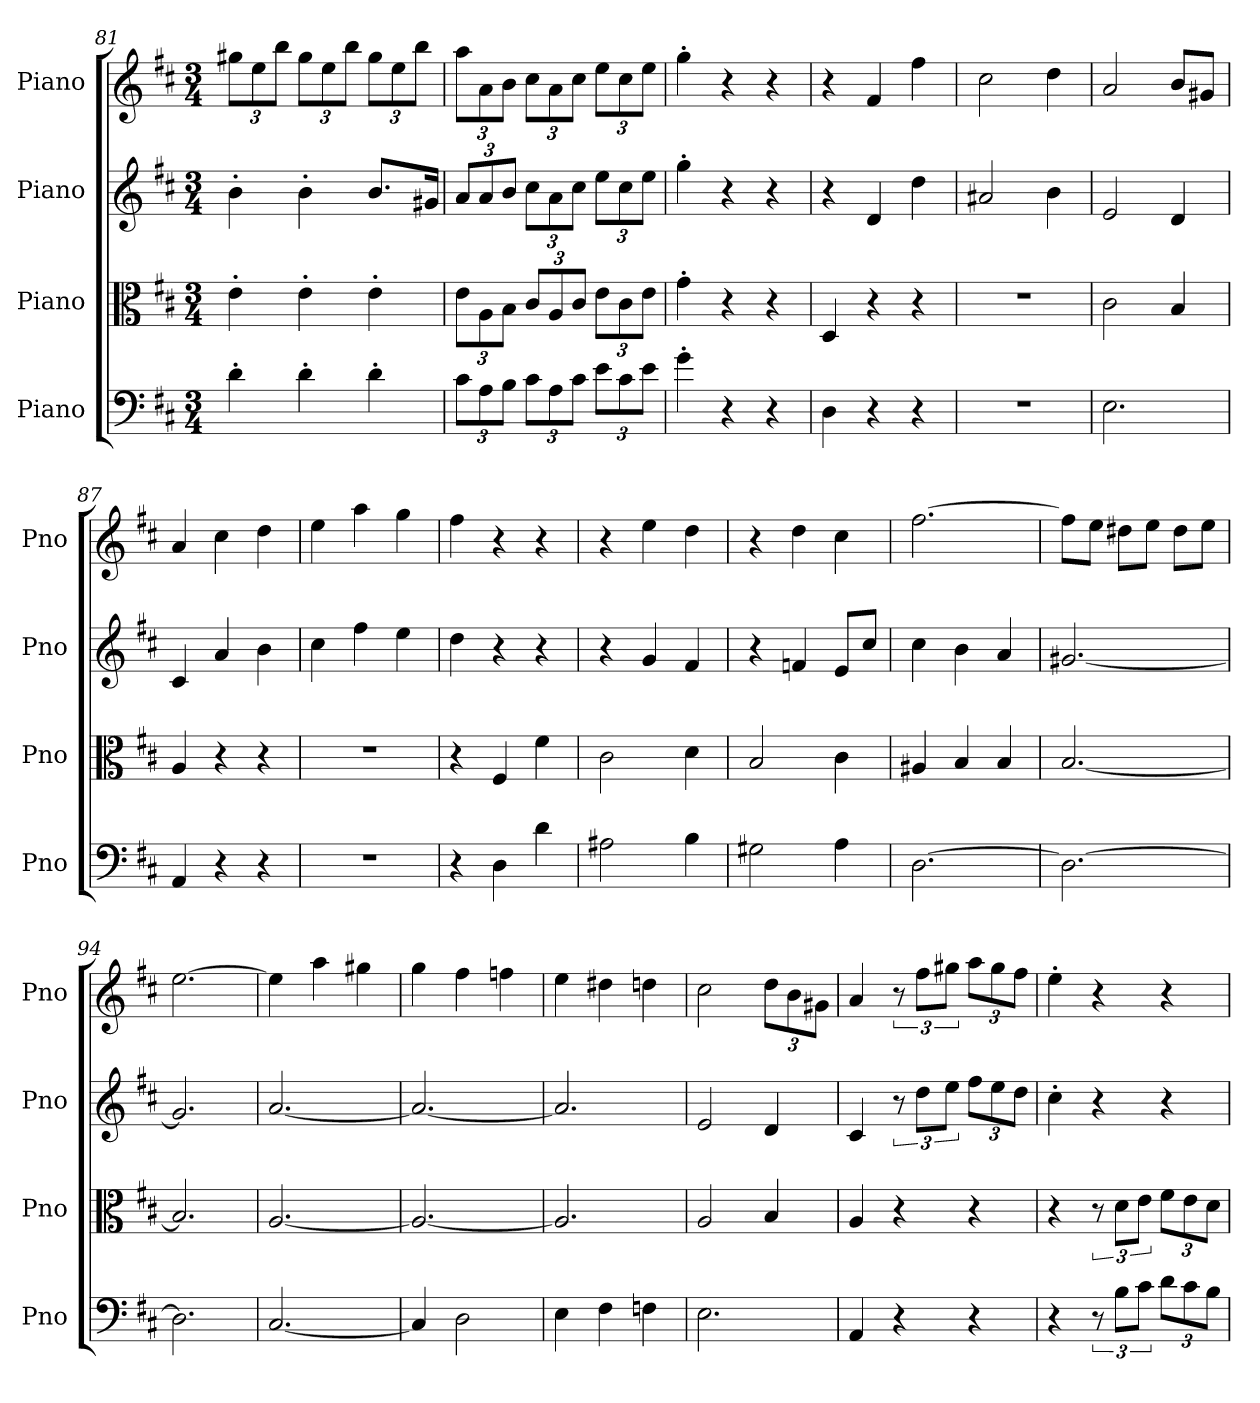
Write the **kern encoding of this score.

**kern	**kern	**kern	**kern
*part4	*part3	*part2	*part1
*staff4	*staff3	*staff2	*staff1
*I"Piano	*I"Piano	*I"Piano	*I"Piano
*I'Pno	*I'Pno	*I'Pno	*I'Pno
*clefF4	*clefC3	*clefG2	*clefG2
*k[f#c#]	*k[f#c#]	*k[f#c#]	*k[f#c#]
*M3/4	*M3/4	*M3/4	*M3/4
*	*	*	*Xbrackettup
=81	=81	=81	=81
4d'\	4e'\	4b'\	12gg#X\L
.	.	.	12ee\
.	.	.	12bb\J
4d'\	4e'\	4b'\	12gg#\L
.	.	.	12ee\
.	.	.	12bb\J
4d'\	4e'\	8.b/L	12gg#\L
.	.	.	12ee\
.	.	.	12bb\J
.	.	16g#X/Jk	.
=82	=82	=82	=82
*Xbrackettup	*Xbrackettup	*Xbrackettup	*
12c#\L	12e\L	12a/L	12aa\L
12A\	12A\	12a/	12a\
12B\J	12B\J	12b/J	12b\J
12c#\L	12c#/L	12cc#\L	12cc#\L
12A\	12A/	12a\	12a\
12c#\J	12c#/J	12cc#\J	12cc#\J
12e\L	12e\L	12ee\L	12ee\L
12c#\	12c#\	12cc#\	12cc#\
12e\J	12e\J	12ee\J	12ee\J
=83	=83	=83	=83
4g'\	4g'\	4gg'\	4gg'\
4r	4r	4r	4r
4r	4r	4r	4r
!!LO:PB:g=z
=84	=84	=84	=84
4D\	4D/	4r	4r
4r	4r	4d/	4f#/
4r	4r	4dd\	4ff#\
=85	=85	=85	=85
2.r	2.r	2a#X/	2cc#\
.	.	4b\	4dd\
=86	=86	=86	=86
2.E\	2c#\	2e/	2a/
.	4B/	4d/	8b/L
.	.	.	8g#X/J
=87	=87	=87	=87
4AA/	4A/	4c#/	4a/
4r	4r	4a/	4cc#\
4r	4r	4b\	4dd\
=88	=88	=88	=88
2.r	2.r	4cc#\	4ee\
.	.	4ff#\	4aa\
.	.	4ee\	4gg\
=89	=89	=89	=89
4r	4r	4dd\	4ff#\
4D\	4F#/	4r	4r
4d\	4f#\	4r	4r
=90	=90	=90	=90
2A#X\	2c#\	4r	4r
.	.	4g/	4ee\
4B\	4d\	4f#/	4dd\
=91	=91	=91	=91
2G#X\	2B/	4r	4r
.	.	4fn/	4dd\
4A\	4c#\	8e/L	4cc#\
.	.	8cc#/J	.
=92	=92	=92	=92
[2.D\	4A#X/	4cc#\	[2.ff#\
.	4B/	4b\	.
.	4B/	4a/	.
!!LO:LB:g=z
=93	=93	=93	=93
2.D\_	[2.B/	[2.g#X/	8ff#\L]
.	.	.	8ee\J
.	.	.	8dd#X\L
.	.	.	8ee\J
.	.	.	8dd#\L
.	.	.	8ee\J
=94	=94	=94	=94
2.D\]	2.B/]	2.g#/]	[2.ee\
=95	=95	=95	=95
[2.C#/	[2.A/	[2.a/	4ee\]
.	.	.	4aa\
.	.	.	4gg#X\
=96	=96	=96	=96
4C#/]	2.A/_	2.a/_	4gg\
2D\	.	.	4ff#\
.	.	.	4ffn\
=97	=97	=97	=97
4E\	2.A/]	2.a/]	4ee\
4F#\	.	.	4dd#X\
4Fn\	.	.	4ddn\
=98	=98	=98	=98
2.E\	2A/	2e/	2cc#\
.	4B/	4d/	12dd\L
.	.	.	12b\
.	.	.	12g#X\J
=99	=99	=99	=99
4AA/	4A/	4c#/	4a/
*	*	*brackettup	*brackettup
4r	4r	12r	12r
.	.	12dd\L	12ff#\L
.	.	12ee\J	12gg#X\J
*	*	*Xbrackettup	*Xbrackettup
4r	4r	12ff#\L	12aa\L
.	.	12ee\	12gg#\
.	.	12dd\J	12ff#\J
!!LO:LB:g=z
=100	=100	=100	=100
4r	4r	4cc#'\	4ee'\
*brackettup	*brackettup	*	*
12r	12r	4r	4r
12B\L	12d\L	.	.
12c#\J	12e\J	.	.
*Xbrackettup	*Xbrackettup	*	*
12d\L	12f#\L	4r	4r
12c#\	12e\	.	.
12B\J	12d\J	.	.
=	=	=	=
*-	*-	*-	*-
